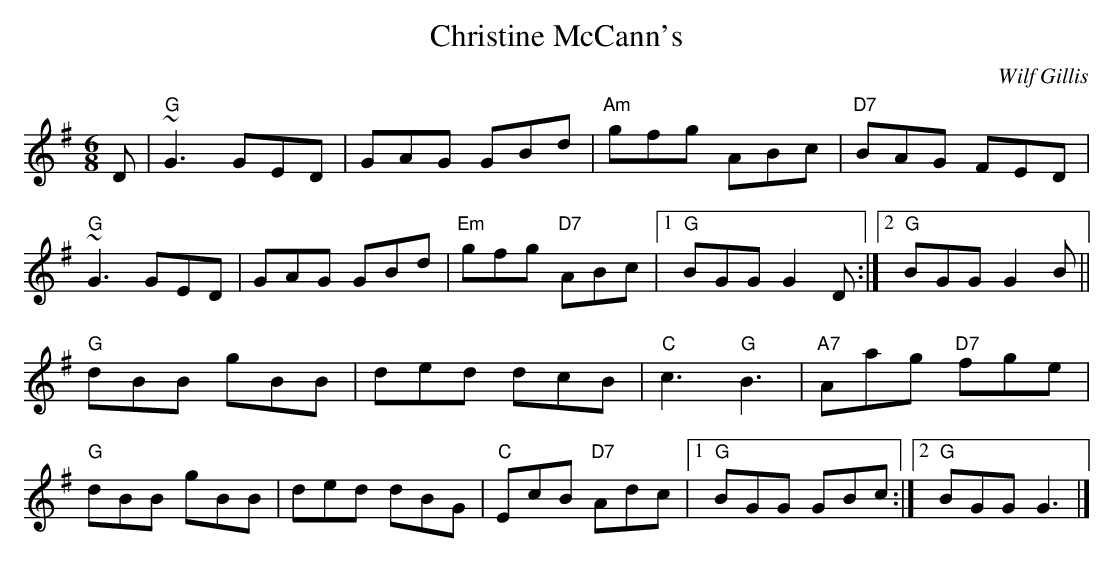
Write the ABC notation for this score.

X:1
T:Christine McCann's
C:Wilf Gillis
M:6/8
L:1/8
K:G
D|"G"~G3 GED|GAG GBd|"Am"gfg ABc|"D7"BAG FED|
"G"~G3 GED|GAG GBd|"Em"gfg "D7"ABc|1 "G"BGG G2D:|2 "G"BGG G2B||
"G"dBB gBB|ded dcB|"C"c3 "G"B3|"A7"Aag "D7"fge|
"G"dBB gBB|ded dBG|"C"EcB "D7"Adc|1 "G"BGG GBc:|2 "G"BGG G3|]
